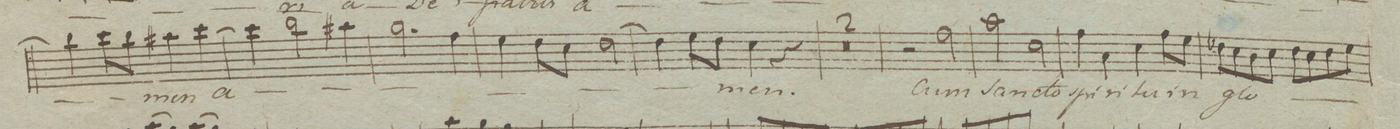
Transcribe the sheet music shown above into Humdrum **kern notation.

**kern	**text	**dynam
*I"Soprano Solo.	*	*
*clefC1	*	*
*k[]	*	*
*met(c)	*	*
*M4/4	*	*
4gg\]	.	.
8aa\L	.	.
8gg\J	.	.
4ff#X\	-men	.
(>4aa\	a-	.
=65	=65	=65
4aa\)	.	.
2gg\	.	.
4ff#X\	.	.
=66	=66	=66
2.ee\	.	.
4dd\	.	.
=67	=67	=67
4cc\	.	.
8b\L	.	.
8a\J	.	.
(>2b\	.	.
=68	=68	=68
4b\)	.	.
8cc\L	.	.
8b\J	.	.
4a\	-men.	.
4r	.	.
=69	=69	=69
0r	.	.
=70	=70	=70
=71	=71	=71
2r	.	.
2dd\	Cum	.
=72	=72	=72
2ff\	ſan-	.
2a\	-cto	.
=73	=73	=73
4dd\	ſpi-	.
4f\	-ri-	.
4a\	-tu	.
8dd\L	in	.
8cc\J	.	.
=74	=74	=74
8b-X\L	-glo-	.
8a\	.	.
8g\	.	.
8a\J	.	.
8b-\L	.	.
8a\	.	.
8b-\	.	.
8cc\J	.	.
=75	=75	=75
*-	*-	*-
